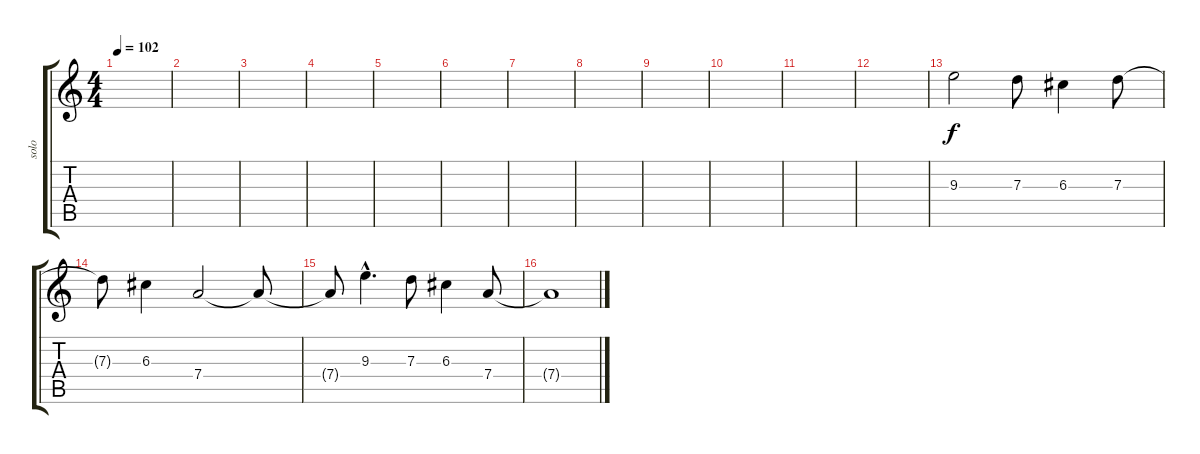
\track ("solo" "solo") {instrument distortionguitar}
\staff {score tabs}
\tuning (E4 B3 G3 D3 A2 E2) {hide}
\ts (4 4)
\tempo 102
\clef g2
\ks c
|
|
|
|
|
|
|
|
|
|
|
|
9.3.2 7.3.8 6.3.4 7.3.8 |
7.3{t}.8 6.3.4 7.4.2 7.4{t}.8 |
7.4{t}.8 9.3{hac}.4{d} 7.3.8 6.3.4 7.4.8 |
7.4{t}.1
